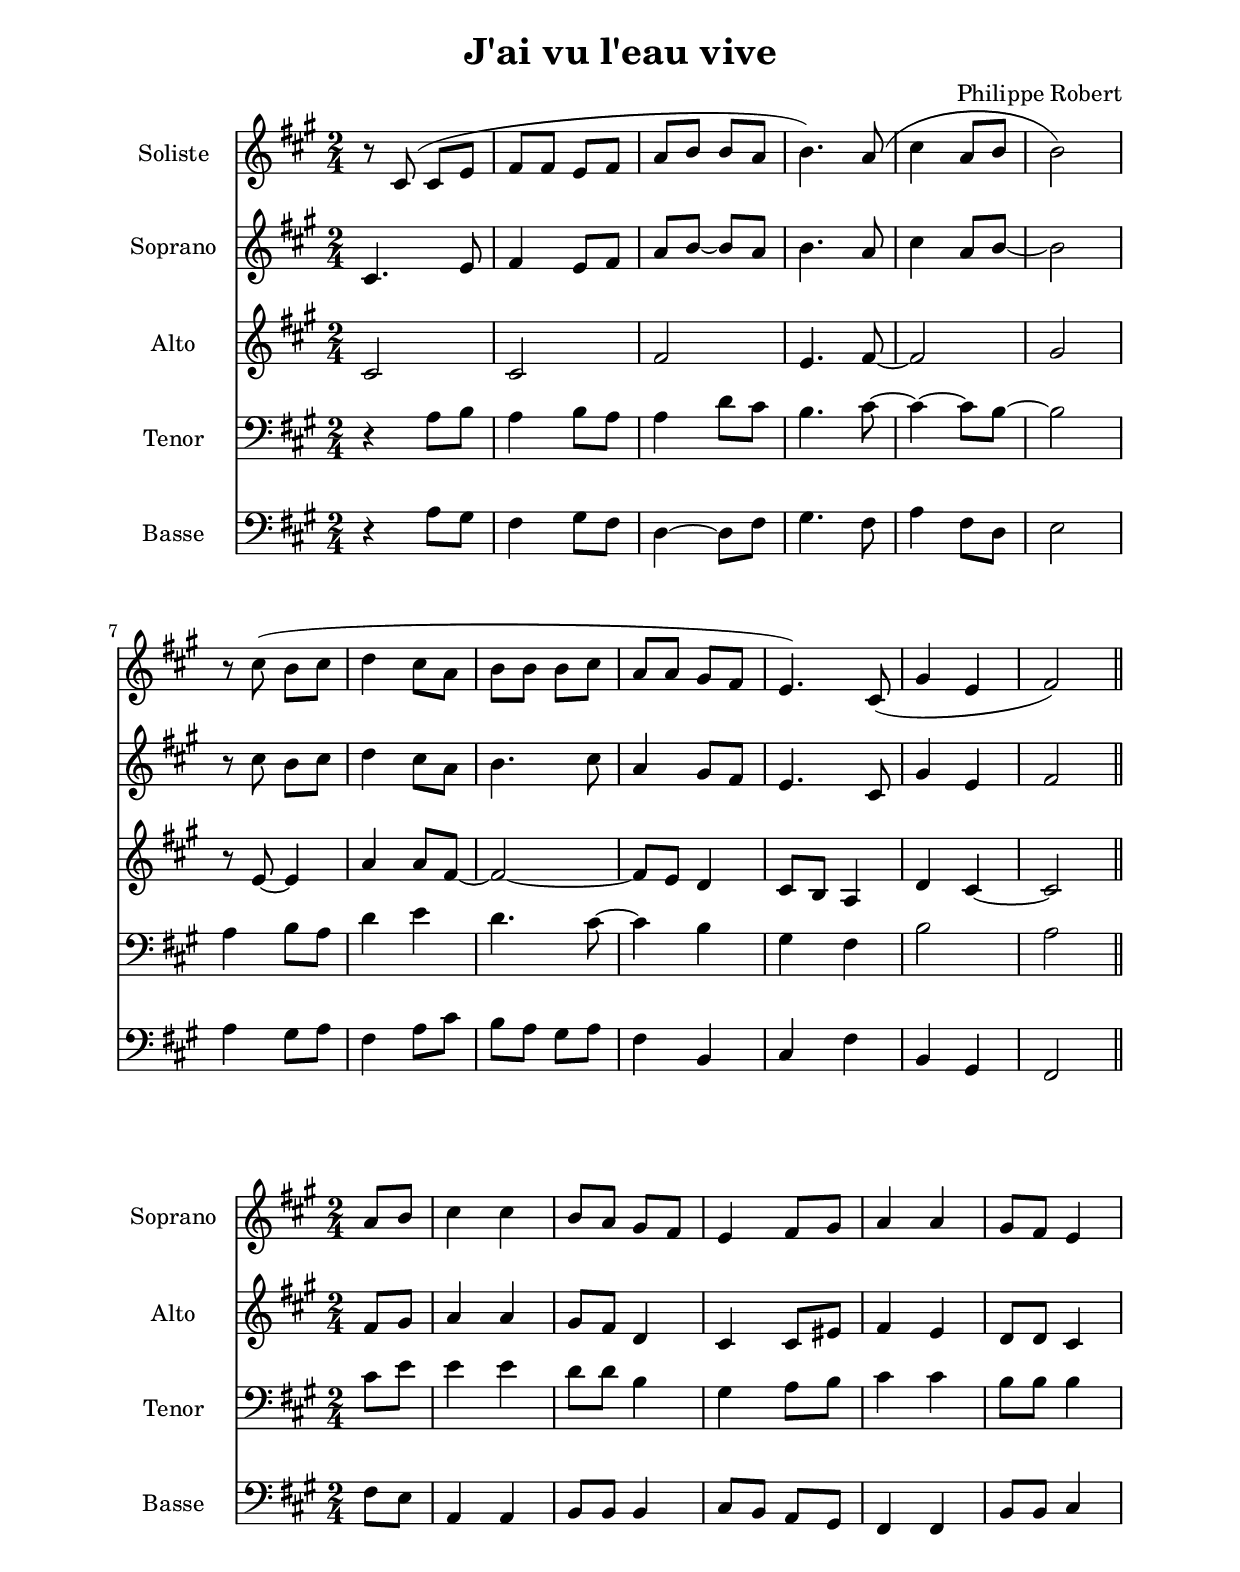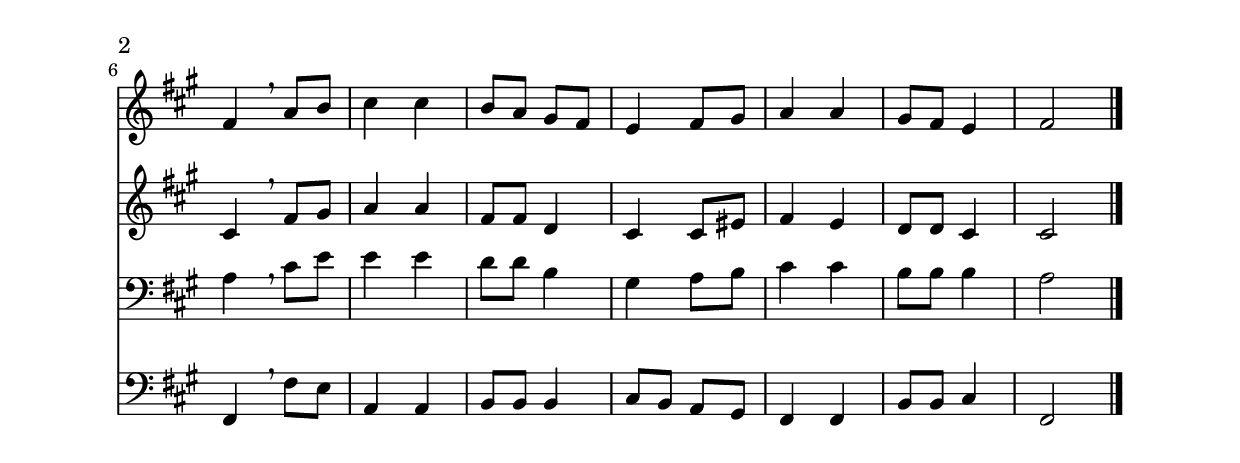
\version "2.22.1"
\language "italiano"

\header {
  title = "J'ai vu l'eau vive"
  composer = "Philippe Robert"
}

global = {
  \key fad \minor
  \time 2/4
}

solisteChorus = \relative do' {
    \global
    r8 dod( dod mi
    fad fad mi fad
    la8 si si la
    si4.) la8(
    dod4 la8 si
    si2)
    r8 dod( si dod
    re4 dod8 la
    si8 si si dod
    la8 la sold fad
    mi4.) dod8(
    sold'4 mi
    fad2)
    
    \bar "||"
  }  
  
sopranoChorus = \relative do' {
    \global
    dod4. mi8
    fad4 mi8 fad
    la8 si ~ si la
    si4. la8
    dod4 la8 si ~
    si2
    r8 dod si dod
    re4 dod8 la
    si4. dod8
    la4 sold8 fad
    mi4. dod8
    sold'4 mi
    fad2
  }
  
altoChorus = \relative do' {
    \global
    dod2
    dod2
    fad2
    mi4. fad8 ~
    fad2
    sold2
    r8 mi8 ~ mi4
    la4 la8 fad ~
    fad2 ~
    fad8 mi re4
    dod8 si la4
    re4 dod ~
    dod2
  }
  
tenorChorus = \relative do' {
    \global
    r4 la8 si
    la4 si8 la
    la4 re8 dod
    si4. dod8 ~
    dod4 ~ dod8 si ~
    si2
    la4 si8 la
    re4 mi
    re4. dod8 ~
    dod4 si
    sold4 fad
    si2
    la2
  }
  
bassChorus = 
  \relative do' {
    \global
    r4 la8 sold
    fad4 sold8 fad
    re4 ~ re8 fad
    sold4. fad8
    la4 fad8 re
    mi2
    la4 sold8 la
    fad4 la8 dod
    si8 la sold la
    fad4 si,
    dod4 fad
    si,4 sold
    fad2
  }

%----------------------------------------------------------------

sopranoVerse = 
  \relative do'' {
    \global
    \partial 4 la8 si
    dod4 dod
    si8 la sold fad
    mi4 fad8 sold
    la4 la
    sold8 fad mi4
    fad4 \breathe la8 si
    dod4 dod
    si8 la sold fad
    mi4 fad8 sold
    la4 la
    sold8 fad mi4
    fad2
    
    \bar "|."
  }
  
altoVerse = 
  \relative do' {
    \global
    fad8 sold
    la4 la
    sold8 fad re4
    dod4 dod8 mid
    fad4 mi
    re8 re dod4
    dod4 \breathe fad8 sold
    la4 la
    fad8 fad re4
    dod4 dod8 mid
    fad4 mi
    re8 re dod4
    dod2
  }
  
tenorVerse = 
  \relative do' {
    \global
    dod8 mi
    mi4 mi
    re8 re si4
    sold4 la8 si
    dod4 dod
    si8 si si4
    la4 \breathe dod8 mi
    mi4 mi
    re8 re si4
    sold4 la8 si
    dod4 dod
    si8 si si4
    la2
  }

bassVerse = 
  \relative do {
    \global
    fad8 mi
    la,4 la
    si8 si si4
    dod8 si la sold
    fad4 fad
    si8 si dod4
    fad,4 \breathe fad'8 mi
    la,4 la
    si8 si si4
    dod8 si la sold
    fad4 fad
    si8 si dod4
    fad,2
  }

\include "../../../utilities.ly"

\book{
  \paper {
    left-margin = 20\mm
    right-margin = 20\mm
    top-margin = 20\mm
    bottom-margin = 20\mm
  }
  
  \score {
    <<
      \new Staff \with { instrumentName = "Soliste" midiInstrument = "choir aahs" } { \solisteChorus }
      \new Staff \with { instrumentName = "Soprano" midiInstrument = "choir aahs" } { \sopranoChorus }
      \new Staff \with { instrumentName = "Alto" midiInstrument = "choir aahs" } { \altoChorus }
      \new Staff \with { instrumentName = "Tenor" midiInstrument = "choir aahs" } { \clef bass \tenorChorus }
      \new Staff \with { instrumentName = "Basse" midiInstrument = "choir aahs" } { \clef bass \bassChorus }
    >>
    \layout { 
      indent = 2\cm
      \override BreathingSign.text = \markup { \musicglyph "comma" }
    }
    \midi {
      \tempo 4=104
    }
  }
  
  \score{
    <<
      \new Staff \with { instrumentName = "Soprano" midiInstrument = "choir aahs" } { \sopranoVerse }
      \new Staff \with { instrumentName = "Alto" midiInstrument = "choir aahs" } { \altoVerse }
      \new Staff \with { instrumentName = "Tenor" midiInstrument = "choir aahs" } { \clef bass \tenorVerse }
      \new Staff \with { instrumentName = "Basse" midiInstrument = "choir aahs" } { \clef bass \bassVerse }
    >>
    \layout { 
      indent = 2\cm
      \override BreathingSign.text = \markup { \musicglyph "comma" }
    }
    \midi {
      \tempo 4=80
    }
  }
}
